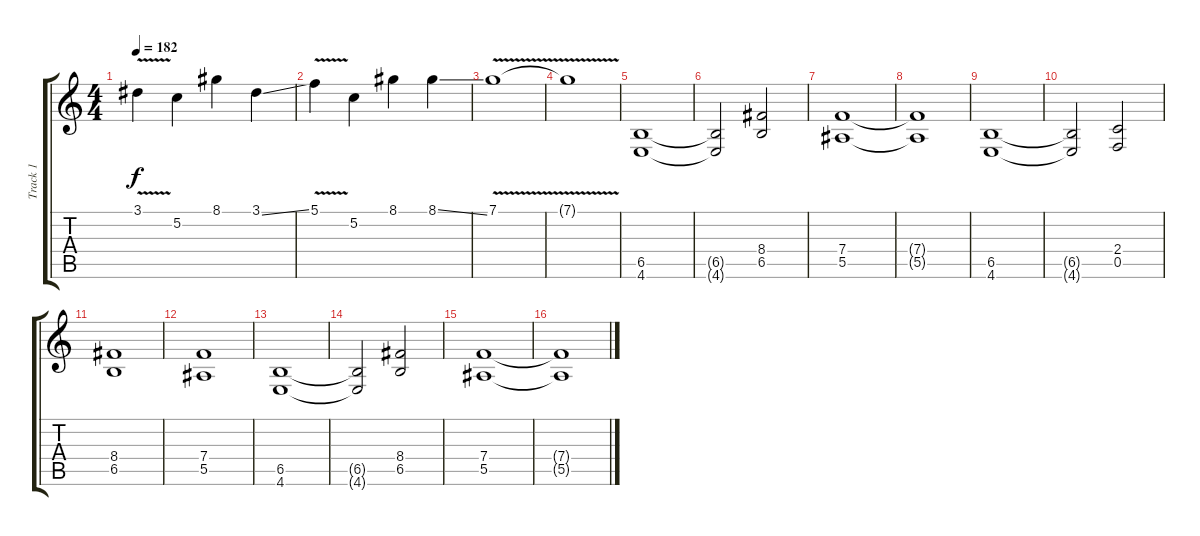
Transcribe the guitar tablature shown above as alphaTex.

\track ("Track 1" "Track 1") {instrument distortionguitar}
\staff {score tabs}
\tuning (C4 G3 Eb3 Bb2 F2 C2) {hide}
\ts (4 4)
\tempo 182
\clef g2
\ks c
3.1{v}.4{dy f} 5.2.4 8.1.4 3.1{ss}.4 |
5.1{v}.4 5.2.4 8.1.4 8.1{ss}.4 |
7.1{v}.1 |
7.1{t}.1 |
(6.5 4.6).1 |
(6.5{t} 4.6{t}).2 (8.4 6.5).2 |
(7.4 5.5).1 |
(7.4{t} 5.5{t}).1 |
(6.5 4.6).1 |
(6.5{t} 4.6{t}).2 (2.4 0.5).2 |
(8.4 6.5).1 |
(7.4 5.5).1 |
(6.5 4.6).1 |
(6.5{t} 4.6{t}).2 (8.4 6.5).2 |
(7.4 5.5).1 |
(7.4{t} 5.5{t}).1
